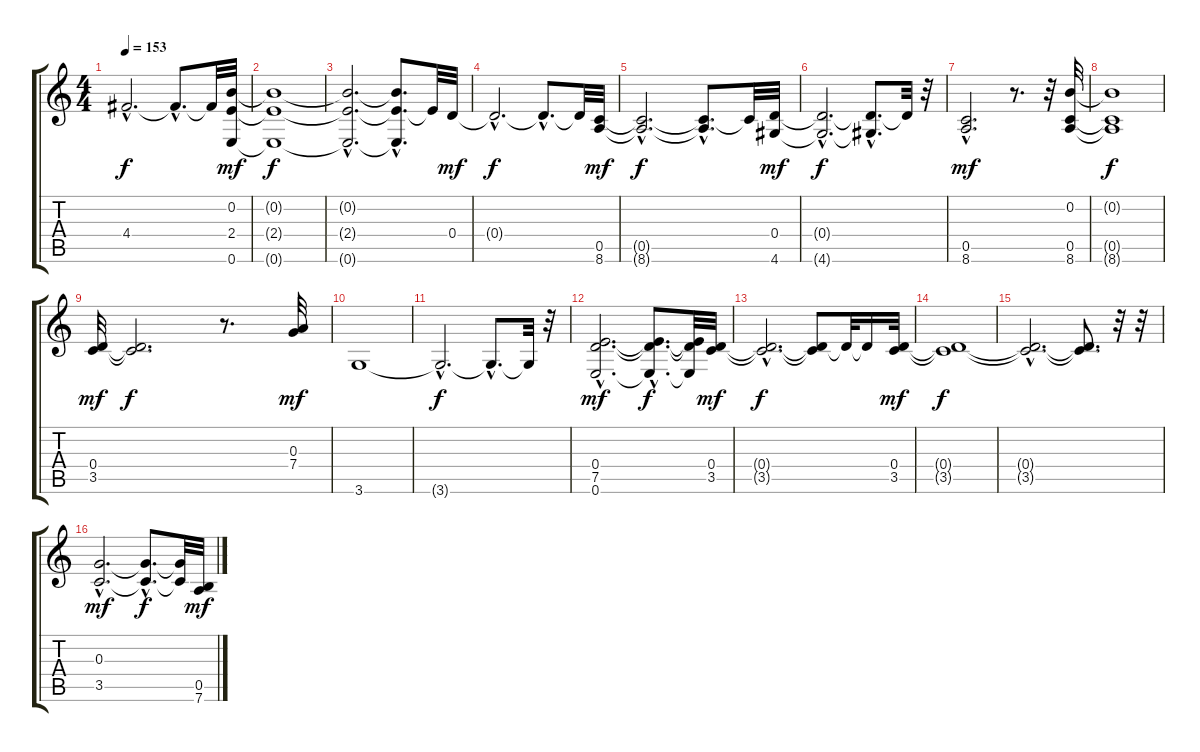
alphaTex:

\track "" {instrument overdrivenguitar}
\staff {score tabs}
\tuning (E4 B3 G3 D3 A2 E2) {hide}
\ts (4 4)
\tempo 153
\clef g2
\ks c
4.4{hac t}.2{d dy f} 4.4{hac t}.8{d} 4.4{t}.32 (0.2 2.4 0.6).32{dy mf} |
(0.2{t} 2.4{t} 0.6{t}).1{dy f} |
(0.2{hac t} 2.4{hac t} 0.6{hac t}).2{d} (0.2{hac t} 2.4{hac t} 0.6{hac t}).8{d} 2.4{t}.32 0.4.32{dy mf} |
0.4{hac t}.2{d dy f} 0.4{hac t}.8{d} 0.4{t}.32 (0.5 8.6).32{dy mf} |
(0.5{hac t} 8.6{hac t}).2{d dy f} (0.5{t} 8.6{hac t}).8{d} 8.6{t}.32 (0.4 4.6).32{dy mf} |
(0.4{hac t} 4.6{hac t}).2{d dy f} (0.4{hac t} 4.6{t}).8{d} 0.4{t}.32 r.32 |
(0.5{hac} 8.6{hac}).2{d dy mf} r.8{d} r.32 (0.2 0.5 8.6).32 |
(0.2{t} 0.5{t} 8.6{t}).1{dy f} |
(0.4 3.5).32{dy mf} (0.4{t} 3.5{t}).2{d dy f} r.8{d} (0.3 7.4).32{dy mf} |
3.6.1 |
3.6{hac t}.2{d dy f} 3.6{hac t}.8{d} 3.6{t}.32 r.32 |
(0.4{hac} 7.5{hac} 0.6{hac}).2{d dy mf} (0.4{hac t} 7.5{hac t} 0.6{hac t}).8{d dy f} (0.4{t} 7.5{t} 0.6{t}).32 (0.4 3.5).32{dy mf} |
(0.4{hac t} 3.5{hac t}).2{d dy f} (0.4{t} 3.5{t}).8 0.4{t}.32 0.4{t}.16 (0.4 3.5).32{dy mf} |
(0.4{t} 3.5{t}).1{dy f} |
(0.4{hac t} 3.5{hac t}).2{d} (0.4{t} 3.5{t}).8{d} r.32 r.32 |
(0.3{hac} 3.5{hac}).2{d dy mf} (0.3{hac t} 3.5{hac t}).8{d dy f} (0.3{t} 3.5{t}).32 (0.5 7.6).32{dy mf}
